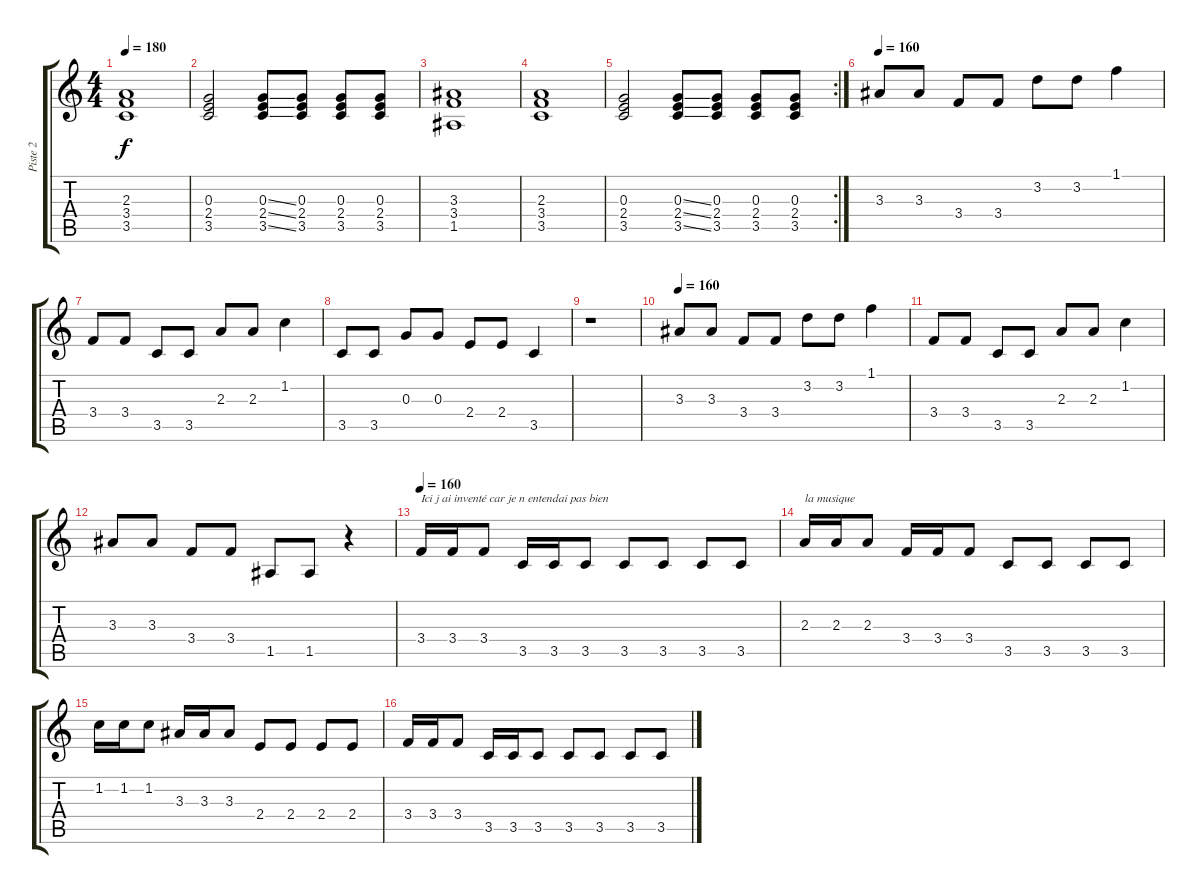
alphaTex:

\track ("Piste 2" "Piste 2") {instrument electricguitarclean}
\staff {score tabs}
\tuning (E4 B3 G3 D3 A2 E2) {hide}
\ts (4 4)
\tempo 180
\clef g2
\ks c
(2.3 3.4 3.5).1{dy f} |
(0.3 2.4 3.5).2 (0.3{ss} 2.4{ss} 3.5{ss}).8 (0.3 2.4 3.5).8 (0.3 2.4 3.5).8 (0.3 2.4 3.5).8 |
(3.3 3.4 1.5).1 |
(2.3 3.4 3.5).1 |
\rc 2
(0.3 2.4 3.5).2 (0.3{ss} 2.4{ss} 3.5{ss}).8 (0.3 2.4 3.5).8 (0.3 2.4 3.5).8 (0.3 2.4 3.5).8 |
\tempo 160
3.3.8{volume 16 instrument electricguitarmuted} 3.3.8 3.4.8 3.4.8 3.2.8 3.2.8 1.1.4 |
3.4.8 3.4.8 3.5.8 3.5.8 2.3.8 2.3.8 1.2.4 |
3.5.8 3.5.8 0.3.8 0.3.8 2.4.8 2.4.8 3.5.4 |
r.1 |
\tempo 160
3.3.8{instrument electricguitarmuted} 3.3.8 3.4.8 3.4.8 3.2.8 3.2.8 1.1.4 |
3.4.8 3.4.8 3.5.8 3.5.8 2.3.8 2.3.8 1.2.4 |
3.3.8 3.3.8 3.4.8 3.4.8 1.5.8 1.5.8 r.4 |
\tempo 160
3.4.16{txt "Ici j ai inventé car je n entendai pas bien " volume 10} 3.4.16 3.4.8 3.5.16 3.5.16 3.5.8 3.5.8 3.5.8 3.5.8 3.5.8 |
2.3.16{txt "la musique"} 2.3.16 2.3.8 3.4.16 3.4.16 3.4.8 3.5.8 3.5.8 3.5.8 3.5.8 |
1.2.16 1.2.16 1.2.8 3.3.16 3.3.16 3.3.8 2.4.8 2.4.8 2.4.8 2.4.8 |
3.4.16 3.4.16 3.4.8 3.5.16 3.5.16 3.5.8 3.5.8 3.5.8 3.5.8 3.5.8
